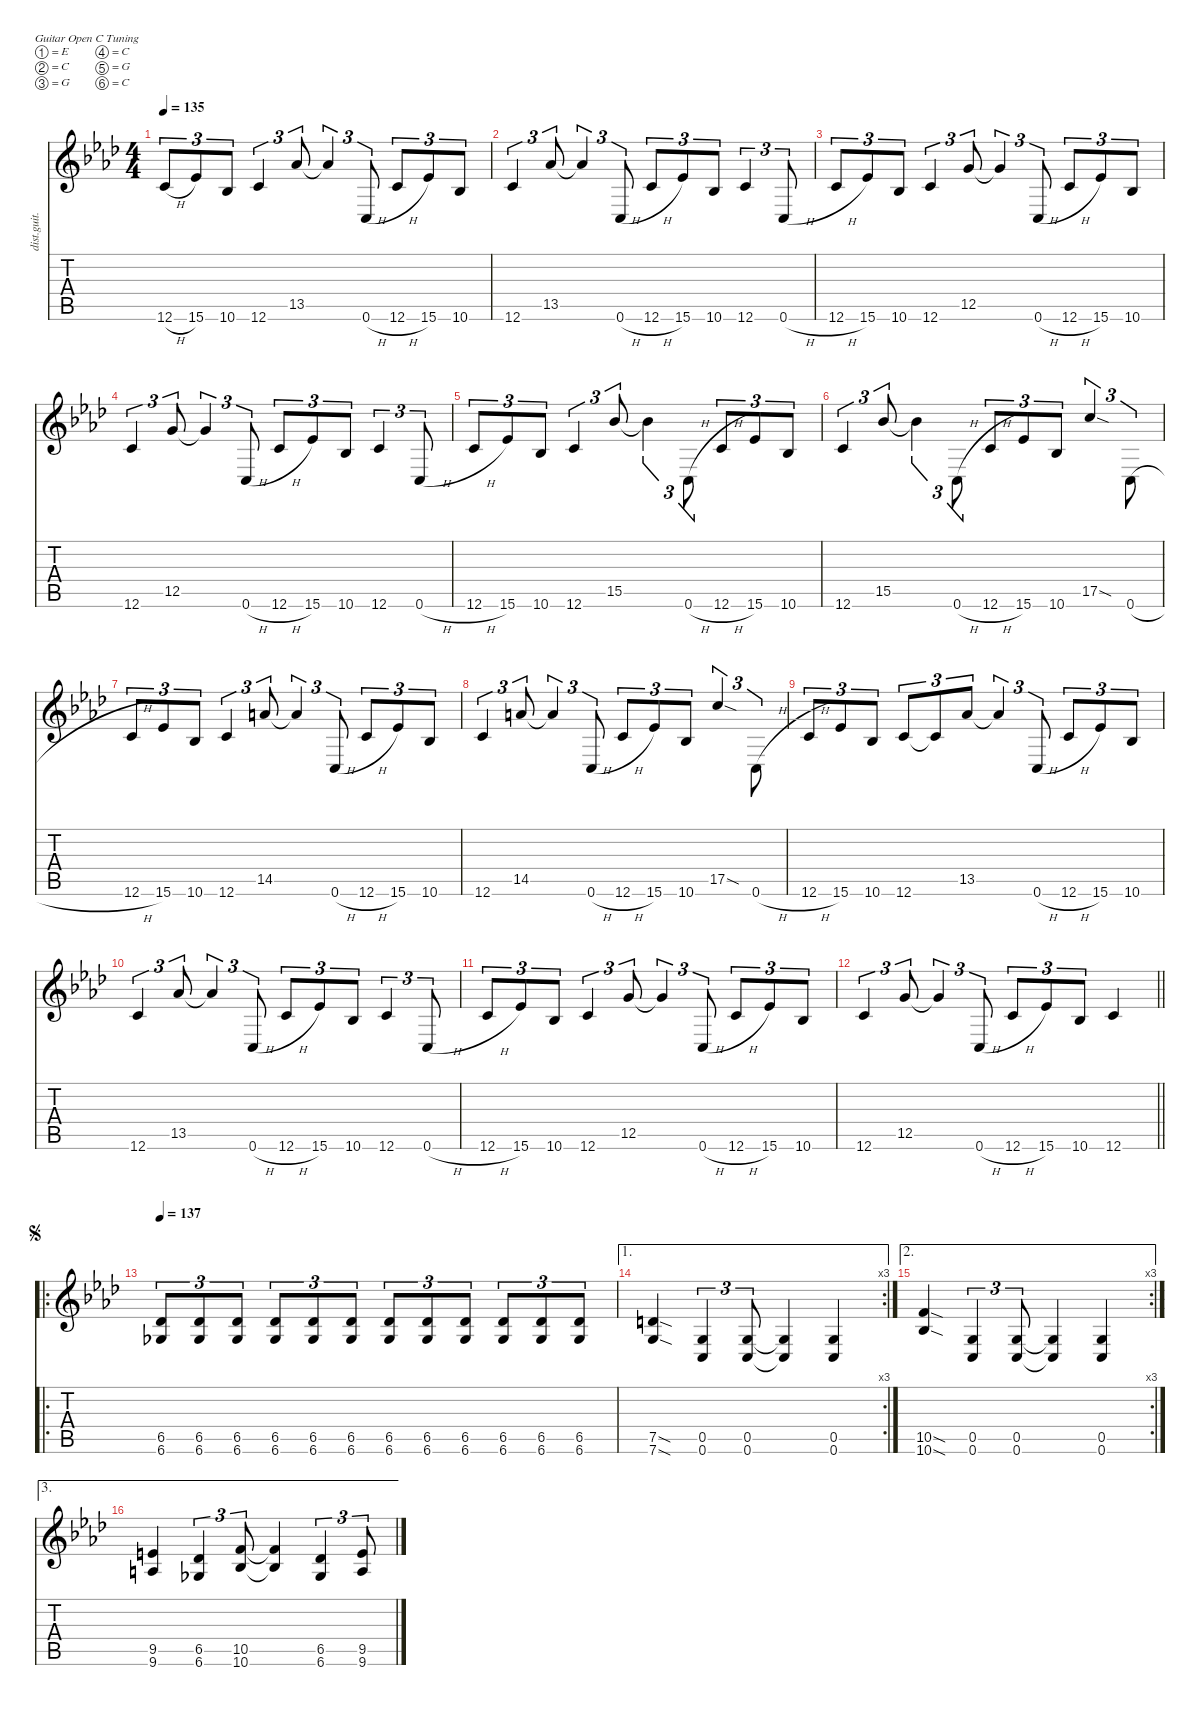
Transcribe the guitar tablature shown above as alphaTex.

\defaultSystemsLayout 4
\hideDynamics
\bracketExtendMode nobrackets
\otherSystemsTrackNameOrientation horizontal
\track ("Guitare 1" "dist.guit.") {instrument distortionguitar}
\staff {score tabs}
\tuning (E4 C4 G3 C3 G2 C2)
\ts (4 4)
\tempo 135
\clef g2
\ks ab
12.6{h acc forcenatural}.8{tu (3 2) dy f beam Up} 15.6{acc b}.8{tu (3 2) beam Up} 10.6{acc b}.8{tu (3 2) beam Up} 12.6{acc forcenatural}.4{tu (3 2) beam Up} 13.5{acc b}.8{tu (3 2) beam Up} 13.5{t acc b}.4{tu (3 2) beam Up} 0.6{h acc forcenatural}.8{tu (3 2) beam Up} 12.6{h acc forcenatural}.8{tu (3 2) beam Up} 15.6{acc b}.8{tu (3 2) beam Up} 10.6{acc b}.8{tu (3 2) beam Up} |
12.6{acc forcenatural}.4{tu (3 2) beam Up} 13.5{acc b}.8{tu (3 2) beam Up} 13.5{t acc b}.4{tu (3 2) beam Up} 0.6{h acc forcenatural}.8{tu (3 2) beam Up} 12.6{h acc forcenatural}.8{tu (3 2) beam Up} 15.6{acc b}.8{tu (3 2) beam Up} 10.6{acc b}.8{tu (3 2) beam Up} 12.6{acc forcenatural}.4{tu (3 2) beam Up} 0.6{h acc forcenatural}.8{tu (3 2) beam Up} |
12.6{h acc forcenatural}.8{tu (3 2) beam Up} 15.6{acc b}.8{tu (3 2) beam Up} 10.6{acc b}.8{tu (3 2) beam Up} 12.6{acc forcenatural}.4{tu (3 2) beam Up} 12.5{acc forcenatural}.8{tu (3 2) beam Up} 12.5{t acc forcenatural}.4{tu (3 2) beam Up} 0.6{h acc forcenatural}.8{tu (3 2) beam Up} 12.6{h acc forcenatural}.8{tu (3 2) beam Up} 15.6{acc b}.8{tu (3 2) beam Up} 10.6{acc b}.8{tu (3 2) beam Up} |
12.6{acc forcenatural}.4{tu (3 2) beam Up} 12.5{acc forcenatural}.8{tu (3 2) beam Up} 12.5{t acc forcenatural}.4{tu (3 2) beam Up} 0.6{h acc forcenatural}.8{tu (3 2) beam Up} 12.6{h acc forcenatural}.8{tu (3 2) beam Up} 15.6{acc b}.8{tu (3 2) beam Up} 10.6{acc b}.8{tu (3 2) beam Up} 12.6{acc forcenatural}.4{tu (3 2) beam Up} 0.6{h acc forcenatural}.8{tu (3 2) beam Up} |
12.6{h acc forcenatural}.8{tu (3 2) beam Up} 15.6{acc b}.8{tu (3 2) beam Up} 10.6{acc b}.8{tu (3 2) beam Up} 12.6{acc forcenatural}.4{tu (3 2) beam Up} 15.5{acc b}.8{tu (3 2) beam Up} 15.5{t acc b}.4{tu (3 2) beam Down} 0.6{h acc forcenatural}.8{tu (3 2) beam Down} 12.6{h acc forcenatural}.8{tu (3 2) beam Up} 15.6{acc b}.8{tu (3 2) beam Up} 10.6{acc b}.8{tu (3 2) beam Up} |
12.6{acc forcenatural}.4{tu (3 2) beam Up} 15.5{acc b}.8{tu (3 2) beam Up} 15.5{t acc b}.4{tu (3 2) beam Down} 0.6{h acc forcenatural}.8{tu (3 2) beam Down} 12.6{h acc forcenatural}.8{tu (3 2) beam Up} 15.6{acc b}.8{tu (3 2) beam Up} 10.6{acc b}.8{tu (3 2) beam Up} 17.5{sod acc forcenatural}.4{tu (3 2) beam Up} 0.6{h acc forcenatural}.8{tu (3 2) beam Down} |
12.6{h acc forcenatural}.8{tu (3 2) beam Up} 15.6{acc b}.8{tu (3 2) beam Up} 10.6{acc b}.8{tu (3 2) beam Up} 12.6{acc forcenatural}.4{tu (3 2) beam Up} 14.5{acc forcenatural}.8{tu (3 2) beam Up} 14.5{t acc forcenatural}.4{tu (3 2) beam Up} 0.6{h acc forcenatural}.8{tu (3 2) beam Up} 12.6{h acc forcenatural}.8{tu (3 2) beam Up} 15.6{acc b}.8{tu (3 2) beam Up} 10.6{acc b}.8{tu (3 2) beam Up} |
12.6{acc forcenatural}.4{tu (3 2) beam Up} 14.5{acc forcenatural}.8{tu (3 2) beam Up} 14.5{t acc forcenatural}.4{tu (3 2) beam Up} 0.6{h acc forcenatural}.8{tu (3 2) beam Up} 12.6{h acc forcenatural}.8{tu (3 2) beam Up} 15.6{acc b}.8{tu (3 2) beam Up} 10.6{acc b}.8{tu (3 2) beam Up} 17.5{sod acc forcenatural}.4{tu (3 2) beam Up} 0.6{h acc forcenatural}.8{tu (3 2) beam Down} |
12.6{h acc forcenatural}.8{tu (3 2) beam Up} 15.6{acc b}.8{tu (3 2) beam Up} 10.6{acc b}.8{tu (3 2) beam Up} 12.6{acc forcenatural}.8{tu (3 2) beam Up} 12.6{t acc forcenatural}.8{tu (3 2) beam Up} 13.5{acc b}.8{tu (3 2) beam Up} 13.5{t acc b}.4{tu (3 2) beam Up} 0.6{h acc forcenatural}.8{tu (3 2) beam Up} 12.6{h acc forcenatural}.8{tu (3 2) beam Up} 15.6{acc b}.8{tu (3 2) beam Up} 10.6{acc b}.8{tu (3 2) beam Up} |
12.6{acc forcenatural}.4{tu (3 2) beam Up} 13.5{acc b}.8{tu (3 2) beam Up} 13.5{t acc b}.4{tu (3 2) beam Up} 0.6{h acc forcenatural}.8{tu (3 2) beam Up} 12.6{h acc forcenatural}.8{tu (3 2) beam Up} 15.6{acc b}.8{tu (3 2) beam Up} 10.6{acc b}.8{tu (3 2) beam Up} 12.6{acc forcenatural}.4{tu (3 2) beam Up} 0.6{h acc forcenatural}.8{tu (3 2) beam Up} |
12.6{h acc forcenatural}.8{tu (3 2) beam Up} 15.6{acc b}.8{tu (3 2) beam Up} 10.6{acc b}.8{tu (3 2) beam Up} 12.6{acc forcenatural}.4{tu (3 2) beam Up} 12.5{acc forcenatural}.8{tu (3 2) beam Up} 12.5{t acc forcenatural}.4{tu (3 2) beam Up} 0.6{h acc forcenatural}.8{tu (3 2) beam Up} 12.6{h acc forcenatural}.8{tu (3 2) beam Up} 15.6{acc b}.8{tu (3 2) beam Up} 10.6{acc b}.8{tu (3 2) beam Up} |
\barLineRight lightlight
12.6{acc forcenatural}.4{tu (3 2) beam Up} 12.5{acc forcenatural}.8{tu (3 2) beam Up} 12.5{t acc forcenatural}.4{tu (3 2) beam Up} 0.6{h acc forcenatural}.8{tu (3 2) beam Up} 12.6{h acc forcenatural}.8{tu (3 2) beam Up} 15.6{acc b}.8{tu (3 2) beam Up} 10.6{acc b}.8{tu (3 2) beam Up} 12.6{acc forcenatural}.4{beam Up} |
\ro
\jump segno
\tempo 137
(6.5{acc b} 6.6{acc b}).8{tu (3 2) beam Up} (6.5{acc b} 6.6{acc b}).8{tu (3 2) beam Up} (6.5{acc b} 6.6{acc b}).8{tu (3 2) beam Up} (6.5{acc b} 6.6{acc b}).8{tu (3 2) beam Up} (6.5{acc b} 6.6{acc b}).8{tu (3 2) beam Up} (6.5{acc b} 6.6{acc b}).8{tu (3 2) beam Up} (6.5{acc b} 6.6{acc b}).8{tu (3 2) beam Up} (6.5{acc b} 6.6{acc b}).8{tu (3 2) beam Up} (6.5{acc b} 6.6{acc b}).8{tu (3 2) beam Up} (6.5{acc b} 6.6{acc b}).8{tu (3 2) beam Up} (6.5{acc b} 6.6{acc b}).8{tu (3 2) beam Up} (6.5{acc b} 6.6{acc b}).8{tu (3 2) beam Up} |
\ae 1
\rc 3
(7.5{sod acc forcenatural} 7.6{sod acc forcenatural}).4{beam Up} (0.5{acc forcenatural} 0.6{acc forcenatural}).4{tu (3 2) beam Up} (0.5{acc forcenatural} 0.6{acc forcenatural}).8{tu (3 2) beam Up} (0.5{t acc forcenatural} 0.6{t acc forcenatural}).4{beam Up} (0.5{acc forcenatural} 0.6{acc forcenatural}).4{beam Up} |
\ae 2
\rc 3
(10.5{sod acc forcenatural} 10.6{sod acc b}).4{beam Up} (0.5{acc forcenatural} 0.6{acc forcenatural}).4{tu (3 2) beam Up} (0.5{acc forcenatural} 0.6{acc forcenatural}).8{tu (3 2) beam Up} (0.5{t acc forcenatural} 0.6{t acc forcenatural}).4{beam Up} (0.5{acc forcenatural} 0.6{acc forcenatural}).4{beam Up} |
\ae 3
(9.5{acc forcenatural} 9.6{acc forcenatural}).4{beam Up} (6.5{acc b} 6.6{acc b}).4{tu (3 2) beam Up} (10.5{acc forcenatural} 10.6{acc b}).8{tu (3 2) beam Up} (10.5{t acc forcenatural} 10.6{t acc b}).4{beam Up} (6.5{acc b} 6.6{acc b}).4{tu (3 2) beam Up} (9.5{acc forcenatural} 9.6{acc forcenatural}).8{tu (3 2) beam Up}
